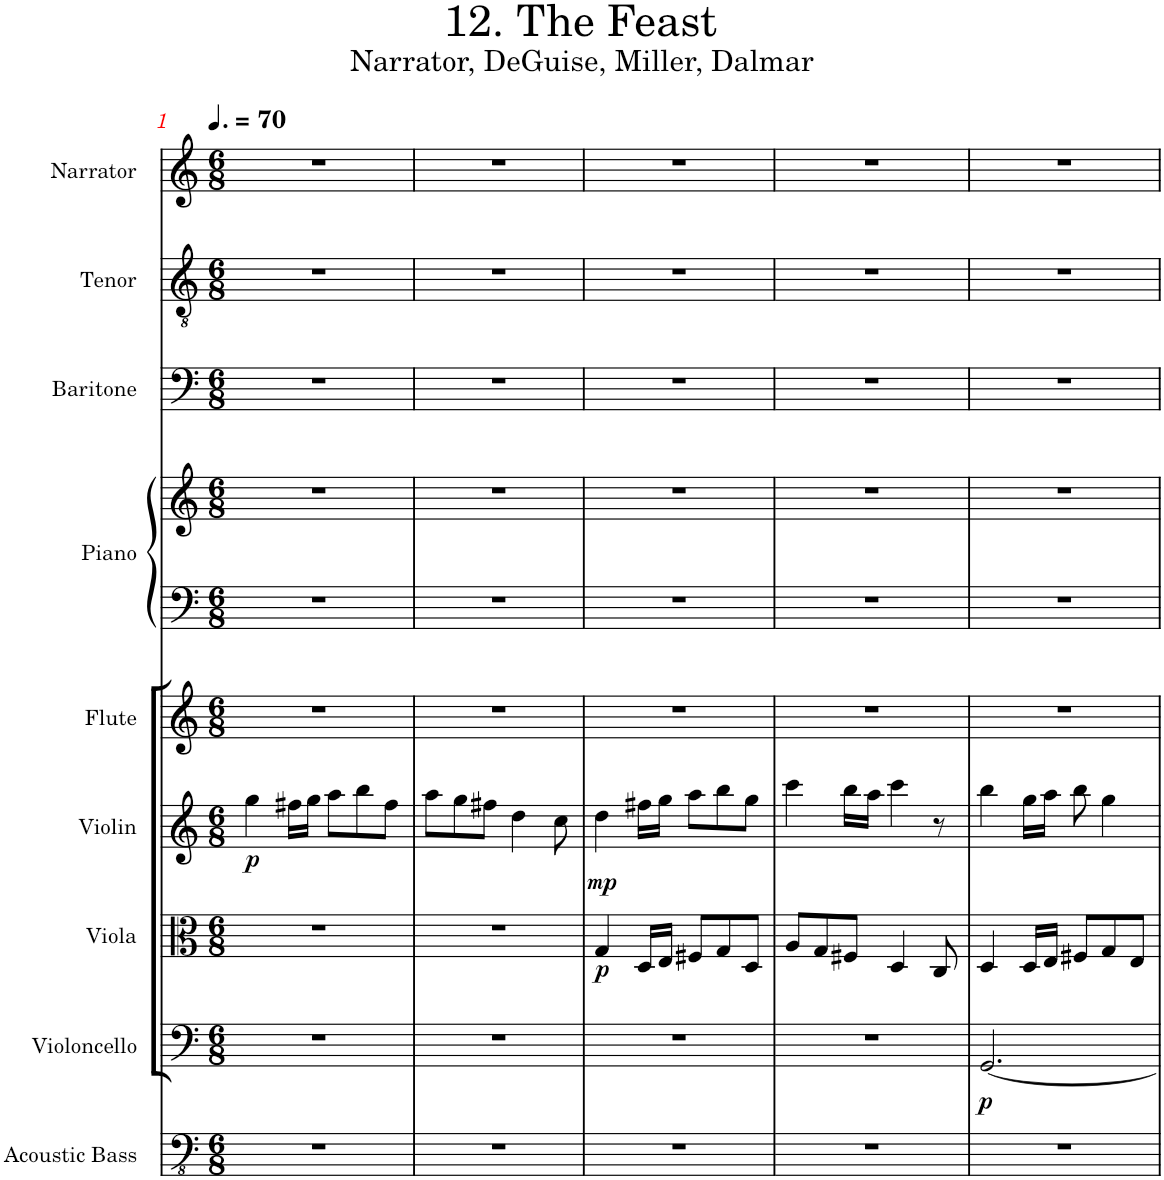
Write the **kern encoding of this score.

**kern	**kern	**dynam	**kern	**dynam	**kern	**dynam	**kern	**kern	**kern	**kern	**kern	**kern
*part9	*part8	*part8	*part7	*part7	*part6	*part6	*part5	*part4	*part4	*part3	*part2	*part1
*staff10	*staff9	*staff9	*staff8	*staff8	*staff7	*staff7	*staff6	*staff5	*staff4	*staff3	*staff2	*staff1
*I"Acoustic Bass	*I"Violoncello	*	*I"Viola	*	*I"Violin	*	*I"Flute	*I"Piano	*	*I"Baritone	*I"Tenor	*I"Narrator
*I'Bass	*I'Vc.	*	*I'Vla.	*	*I'Vln.	*	*I'Fl.	*I'Pno.	*	*I'Bar.	*I'T.	*I'Na.
*clefFv4	*clefF4	*	*clefC3	*	*clefG2	*	*clefG2	*clefF4	*clefG2	*clefF4	*clefGv2	*clefG2
*	*	*	*	*	*	*	*	*	*	*	*ITrd4c7	*
*k[]	*k[]	*	*k[]	*	*k[]	*	*k[]	*k[]	*k[]	*k[]	*k[]	*k[]
*M6/8	*M6/8	*	*M6/8	*	*M6/8	*	*M6/8	*M6/8	*M6/8	*M6/8	*M6/8	*M6/8
=1	=1	=1	=1	=1	=1	=1	=1	=1	=1	=1	=1	=1
!	!	!	!	!	!	!LO:DY:b	!	!	!	!	!	!
2.r	2.r	.	2.r	.	4gg\	p	2.r	2.r	2.r	2.r	2.r	2.r
.	.	.	.	.	16ff#X\LL	.	.	.	.	.	.	.
.	.	.	.	.	16gg\JJ	.	.	.	.	.	.	.
.	.	.	.	.	8aa\L	.	.	.	.	.	.	.
.	.	.	.	.	8bb\	.	.	.	.	.	.	.
.	.	.	.	.	8ff#\J	.	.	.	.	.	.	.
=2	=2	=2	=2	=2	=2	=2	=2	=2	=2	=2	=2	=2
2.r	2.r	.	2.r	.	8aa\L	.	2.r	2.r	2.r	2.r	2.r	2.r
.	.	.	.	.	8gg\	.	.	.	.	.	.	.
.	.	.	.	.	8ff#X\J	.	.	.	.	.	.	.
.	.	.	.	.	4dd\	.	.	.	.	.	.	.
.	.	.	.	.	8cc\	.	.	.	.	.	.	.
=3	=3	=3	=3	=3	=3	=3	=3	=3	=3	=3	=3	=3
!	!	!	!	!LO:DY:b	!	!LO:DY:b	!	!	!	!	!	!
2.r	2.r	.	4G/	p	4dd\	mp	2.r	2.r	2.r	2.r	2.r	2.r
.	.	.	16D/LL	.	16ff#X\LL	.	.	.	.	.	.	.
.	.	.	16E/JJ	.	16gg\JJ	.	.	.	.	.	.	.
.	.	.	8F#X/L	.	8aa\L	.	.	.	.	.	.	.
.	.	.	8G/	.	8bb\	.	.	.	.	.	.	.
.	.	.	8D/J	.	8gg\J	.	.	.	.	.	.	.
=4	=4	=4	=4	=4	=4	=4	=4	=4	=4	=4	=4	=4
2.r	2.r	.	8A/L	.	4ccc\	.	2.r	2.r	2.r	2.r	2.r	2.r
.	.	.	8G/	.	.	.	.	.	.	.	.	.
.	.	.	8F#X/J	.	16bb\LL	.	.	.	.	.	.	.
.	.	.	.	.	16aa\JJ	.	.	.	.	.	.	.
.	.	.	4D/	.	4ccc\	.	.	.	.	.	.	.
.	.	.	8C/	.	8r	.	.	.	.	.	.	.
=5	=5	=5	=5	=5	=5	=5	=5	=5	=5	=5	=5	=5
!	!	!LO:DY:b	!	!	!	!	!	!	!	!	!	!
2.r	[2.GG/	p	4D/	.	4bb\	.	2.r	2.r	2.r	2.r	2.r	2.r
.	.	.	16D/LL	.	16gg\LL	.	.	.	.	.	.	.
.	.	.	16E/JJ	.	16aa\JJ	.	.	.	.	.	.	.
.	.	.	8F#X/L	.	8bb\	.	.	.	.	.	.	.
.	.	.	8G/	.	4gg\	.	.	.	.	.	.	.
.	.	.	8E/J	.	.	.	.	.	.	.	.	.
=	=	=	=	=	=	=	=	=	=	=	=	=
*-	*-	*-	*-	*-	*-	*-	*-	*-	*-	*-	*-	*-
